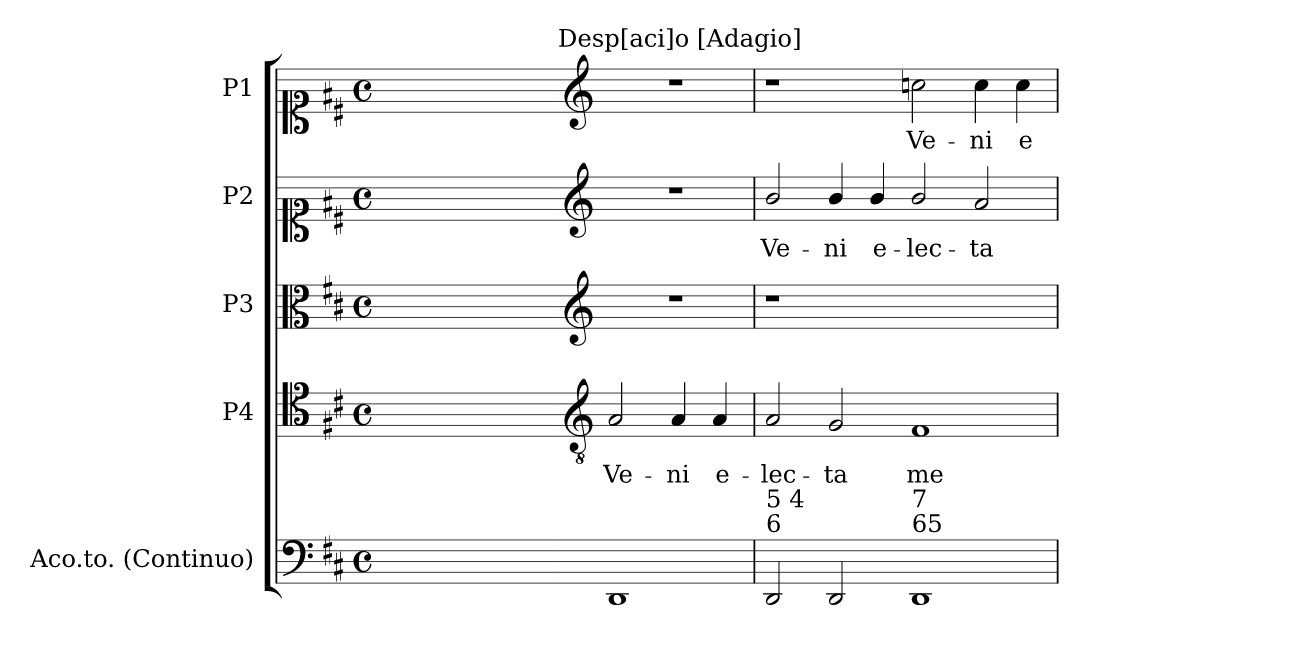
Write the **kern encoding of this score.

**kern	**kern	**text	**kern	**kern	**text	**kern	**text
*part5	*part4	*part4	*part3	*part2	*part2	*part1	*part1
*staff5	*staff4	*staff4	*staff3	*staff2	*staff2	*staff1	*staff1
*I"Aco.to. (Continuo)	*I"P4	*	*I"P3	*I"P2	*	*I"P1	*
*I'Cont.	*	*	*	*	*	*	*
!!LO:PB:g=z
*clefF4	*clefC4	*	*clefC3	*clefC1	*	*clefC1	*
*	*ITrd7c12	*	*	*	*	*	*
*k[f#c#]	*k[f#c#]	*	*k[f#c#]	*k[f#c#]	*	*k[f#c#]	*
*D:	*D:	*	*D:	*D:	*	*D:	*
*M4/4	*M4/4	*	*M4/4	*M4/4	*	*M4/4	*
*met(c)	*met(c)	*	*met(c)	*met(c)	*	*met(c)	*
=1	=1	=1	=1	=1	=1	=1	=1
*	*	*	*	*	*	*^	*
1ryy	1ryy	.	1ryy	1ryy	.	1ryy	2ryy	.
.	.	.	.	.	.	.	4ryy	.
.	.	.	.	.	.	.	8ryy	.
.	.	.	.	.	.	.	16ryy	.
.	.	.	.	.	.	.	32ryy	.
.	.	.	.	.	.	.	64ryy	.
.	.	.	.	.	.	.	128...ryy	.
!	!	!	!	!	!	!	!LO:TX:a:t=Desp[aci]o [Adagio]	!
.	.	.	.	.	.	.	1024ryy	.
*	*	*	*	*	*	*v	*v	*
=1-	=1-	=1-	=1-	=1-	=1-	=1-	=1-
*	*clefGv2	*	*clefG2	*clefG2	*	*clefG2	*
*	*	*	*	*	*	*^	*
!	!	!LO:LY:b:color=#000000	!	!	!	!	!	!
*	*	*	*	*	*	*v	*v	*
1DDi	2AAi/	Ve-	1r	1r	.	1r	.
!	!	!LO:LY:b:color=#000000	!	!	!	!	!
.	4AAi/	-ni	.	.	.	.	.
!	!	!LO:LY:b:color=#000000	!	!	!	!	!
.	4AAi/	e-	.	.	.	.	.
=2	=2	=2	=2	=2	=2	=2	=2
!	!	!LO:LY:b:color=#000000	!LO:N:vis=1	!	!	!	!
!LO:TX:a:t=6	!	!	!	!	!	!	!
!LO:TX:t=5                  4	!	!	!	!	!	!	!
!	!	!	!	!	!LO:LY:b:color=#000000	!	!
2DDi/	2AAi/	-lec-	1r	2bi/	Ve-	1r	.
!	!	!LO:LY:b:color=#000000	!	!	!	!	!
!	!	!	!	!	!LO:LY:b:color=#000000	!	!
2DDi/	2GGi/	-ta	.	4bi/	-ni	.	.
!	!	!	!	!	!LO:LY:b:color=#000000	!	!
.	.	.	.	4bi/	e-	.	.
!	!	!LO:LY:b:color=#000000	!	!	!	!	!
!	!	!	!	!	!LO:LY:b:color=#000000	!	!
!LO:TX:a:t=65	!	!	!	!	!	!	!
!LO:TX:t=7	!	!	!	!	!	!	!
!	!	!	!	!	!	!	!LO:LY:b:color=#000000
1DDi	1FF#i	me-	1ryy	2bi/	-lec-	2ccni\	Ve-
!	!	!	!	!	!LO:LY:b:color=#000000	!	!
!	!	!	!	!	!	!	!LO:LY:b:color=#000000
.	.	.	.	2ai/	-ta	4cci\	-ni
!	!	!	!	!	!	!	!LO:LY:b:color=#000000
.	.	.	.	.	.	4cci\	e-
=	=	=	=	=	=	=	=
*-	*-	*-	*-	*-	*-	*-	*-
